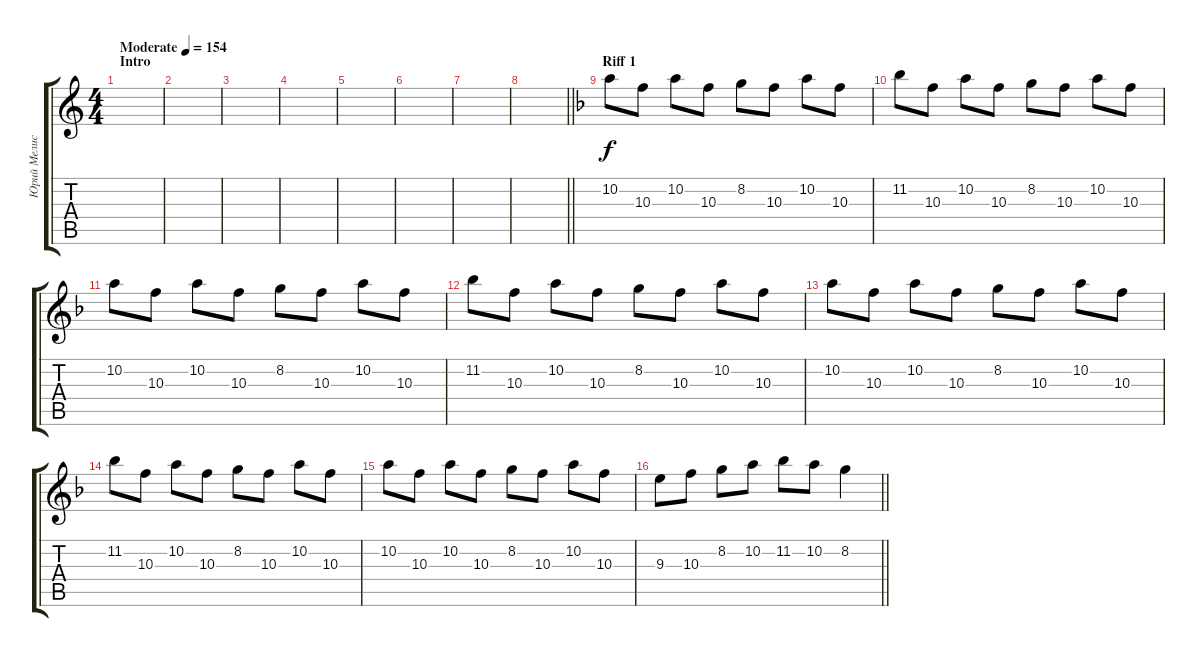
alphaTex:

\track ("Юрий Мелисов" "Юрий Мелис") {instrument distortionguitar}
\staff {score tabs}
\tuning (E4 B3 G3 D3 A2 E2) {hide}
\ts (4 4)
\section ("" "Intro")
\tempo (154 "Moderate")
\clef g2
\ks c
|
|
|
|
|
|
|
\barLineRight lightlight
|
\section ("" "Riff 1")
\ks f
10.2.8 10.3.8 10.2.8 10.3.8 8.2.8 10.3.8 10.2.8 10.3.8 |
11.2.8 10.3.8 10.2.8 10.3.8 8.2.8 10.3.8 10.2.8 10.3.8 |
10.2.8 10.3.8 10.2.8 10.3.8 8.2.8 10.3.8 10.2.8 10.3.8 |
11.2.8 10.3.8 10.2.8 10.3.8 8.2.8 10.3.8 10.2.8 10.3.8 |
10.2.8 10.3.8 10.2.8 10.3.8 8.2.8 10.3.8 10.2.8 10.3.8 |
11.2.8 10.3.8 10.2.8 10.3.8 8.2.8 10.3.8 10.2.8 10.3.8 |
10.2.8 10.3.8 10.2.8 10.3.8 8.2.8 10.3.8 10.2.8 10.3.8 |
\barLineRight lightlight
9.3.8 10.3.8 8.2.8 10.2.8 11.2.8 10.2.8 8.2.4
